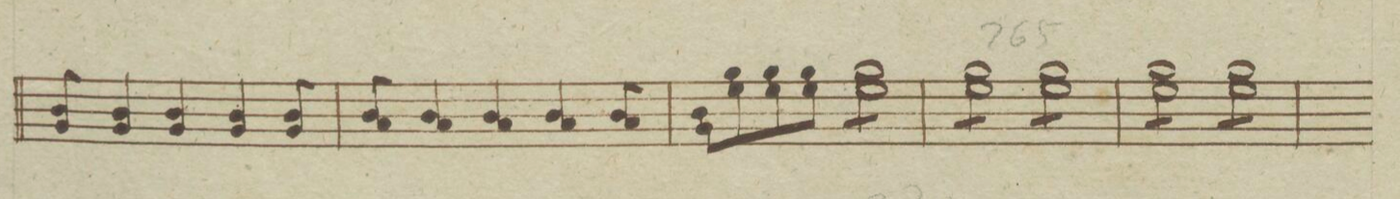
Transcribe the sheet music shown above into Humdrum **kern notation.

**kern	**dynam
*I"Violino Secondo.	*
*clefG2	*
*k[b-e-a-]	*
*met(c)	*
*M4/4	*
8g/ 8b-	.
4g/ 4b-	.
4g/ 4b-	.
4g/ 4b-	.
8g/ 8b-	.
=259	=259
8a-/ 8b-	.
4a-/ 4b-	.
4a-/ 4b-	.
4a-/ 4b-	.
8a-/ 8b-	.
=260	=260
8g\L 8b-	.
8ee-\ 8gg	.
8ee-\ 8gg	.
8ee-\J 8gg	.
*tremolo	*
8ee-\L 8gg	.
8ee-\ 8gg	.
8ee-\ 8gg	.
8ee-\J 8gg	.
=261	=261
8ee-\L 8gg	.
8ee-\ 8gg	.
8ee-\ 8gg	.
8ee-\J 8gg	.
8ee-\L 8gg	.
8ee-\ 8gg	.
8ee-\ 8gg	.
8ee-\J 8gg	.
=262	=262
8ee-\L 8gg	.
8ee-\ 8gg	.
8ee-\ 8gg	.
8ee-\J 8gg	.
8ee-\L 8gg	.
8ee-\ 8gg	.
8ee-\ 8gg	.
8ee-\J 8gg	.
=263	=263
*-	*-
